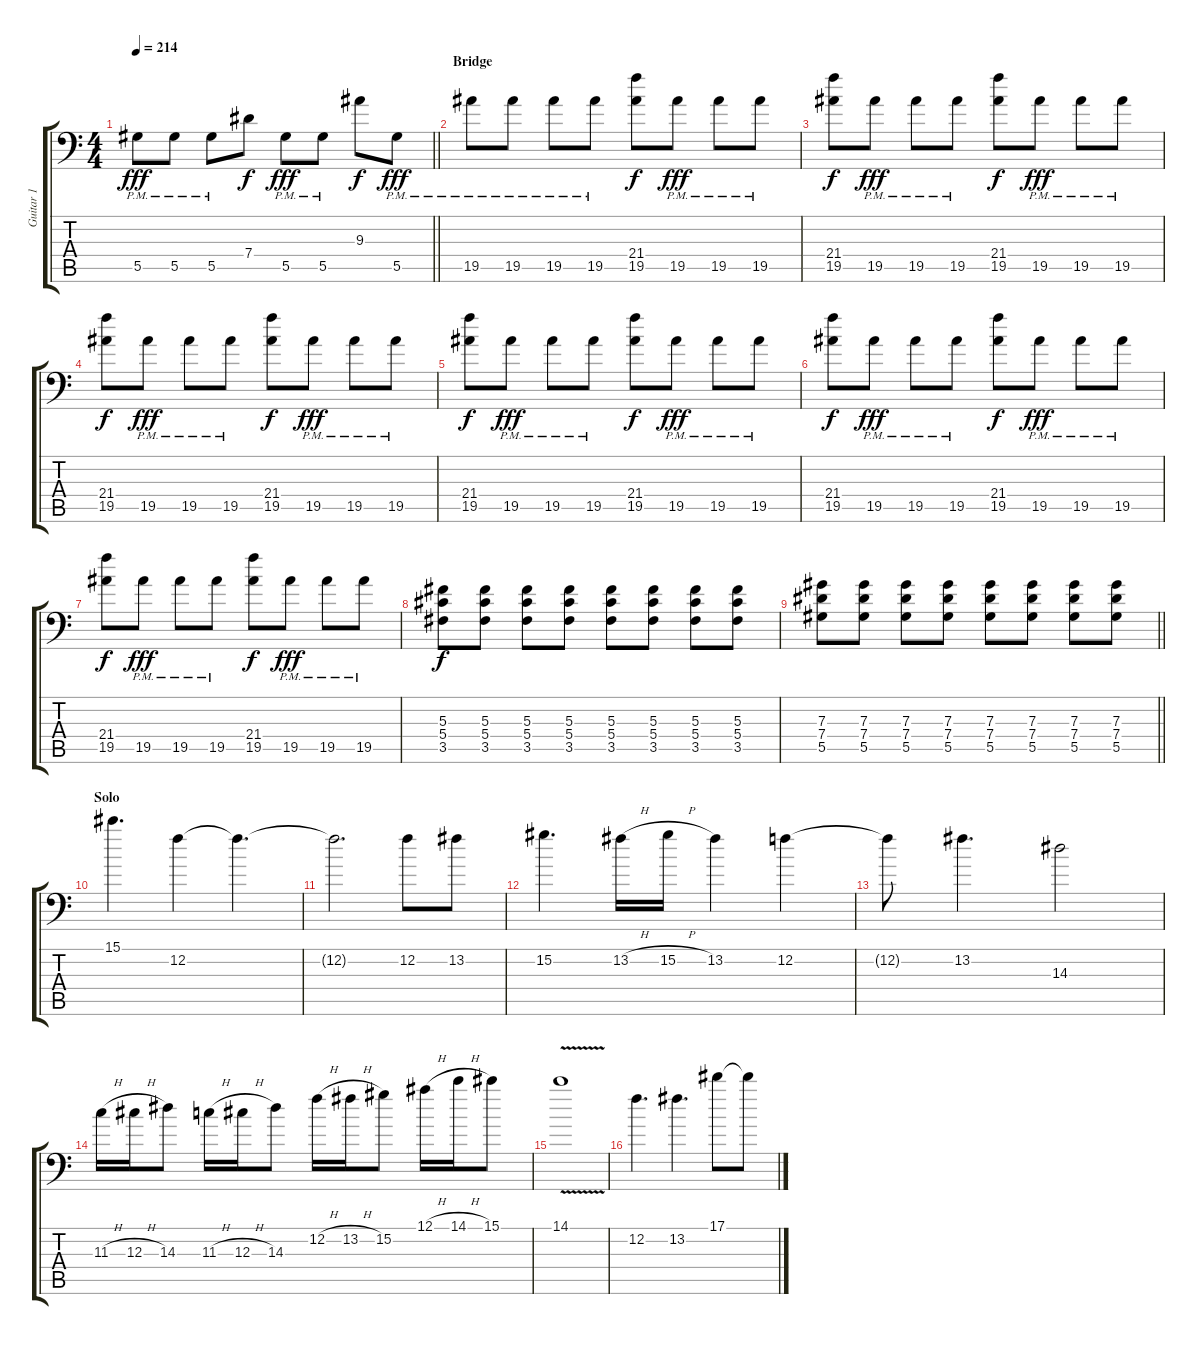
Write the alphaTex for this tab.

\track ("Guitar 1" "Guitar 1") {instrument distortionguitar}
\staff {score tabs}
\tuning (Bb3 F3 Db3 Ab2 Eb2 Bb1) {hide}
\ts (4 4)
\tempo 214
\clef f4
\barLineRight lightlight
\ks c
5.5{pm}.8{dy fff} 5.5{pm}.8 5.5{pm}.8 7.4.8{dy f} 5.5{pm}.8{dy fff} 5.5{pm}.8 9.3.8{dy f} 5.5{pm}.8{dy fff} |
\section ("" "Bridge")
19.5{pm}.8 19.5{pm}.8 19.5{pm}.8 19.5{pm}.8 (21.4 19.5).8{dy f} 19.5{pm}.8{dy fff} 19.5{pm}.8 19.5{pm}.8 |
(21.4 19.5).8{dy f} 19.5{pm}.8{dy fff} 19.5{pm}.8 19.5{pm}.8 (21.4 19.5).8{dy f} 19.5{pm}.8{dy fff} 19.5{pm}.8 19.5{pm}.8 |
(21.4 19.5).8{dy f} 19.5{pm}.8{dy fff} 19.5{pm}.8 19.5{pm}.8 (21.4 19.5).8{dy f} 19.5{pm}.8{dy fff} 19.5{pm}.8 19.5{pm}.8 |
(21.4 19.5).8{dy f} 19.5{pm}.8{dy fff} 19.5{pm}.8 19.5{pm}.8 (21.4 19.5).8{dy f} 19.5{pm}.8{dy fff} 19.5{pm}.8 19.5{pm}.8 |
(21.4 19.5).8{dy f} 19.5{pm}.8{dy fff} 19.5{pm}.8 19.5{pm}.8 (21.4 19.5).8{dy f} 19.5{pm}.8{dy fff} 19.5{pm}.8 19.5{pm}.8 |
(21.4 19.5).8{dy f} 19.5{pm}.8{dy fff} 19.5{pm}.8 19.5{pm}.8 (21.4 19.5).8{dy f} 19.5{pm}.8{dy fff} 19.5{pm}.8 19.5{pm}.8 |
(5.3 5.4 3.5).8{dy f} (5.3 5.4 3.5).8 (5.3 5.4 3.5).8 (5.3 5.4 3.5).8 (5.3 5.4 3.5).8 (5.3 5.4 3.5).8 (5.3 5.4 3.5).8 (5.3 5.4 3.5).8 |
\barLineRight lightlight
(7.3 7.4 5.5).8 (7.3 7.4 5.5).8 (7.3 7.4 5.5).8 (7.3 7.4 5.5).8 (7.3 7.4 5.5).8 (7.3 7.4 5.5).8 (7.3 7.4 5.5).8 (7.3 7.4 5.5).8 |
\section ("" "Solo")
15.1.4{d balance 8} 12.2.4 12.2{t}.4{d} |
12.2{t}.2{d} 12.2.8 13.2.8 |
15.2.4{d} 13.2{h}.16 15.2{h}.16 13.2.4 12.2.4 |
12.2{t}.8 13.2.4{d} 14.3.2 |
11.3{h}.16 12.3{h}.16 14.3.8 11.3{h}.16 12.3{h}.16 14.3.8 12.2{h}.16 13.2{h}.16 15.2.8 12.1{h}.16 14.1{h}.16 15.1.8 |
14.1{v}.1 |
12.2.4{d} 13.2.4{d} 17.1.8 17.1{t}.8
